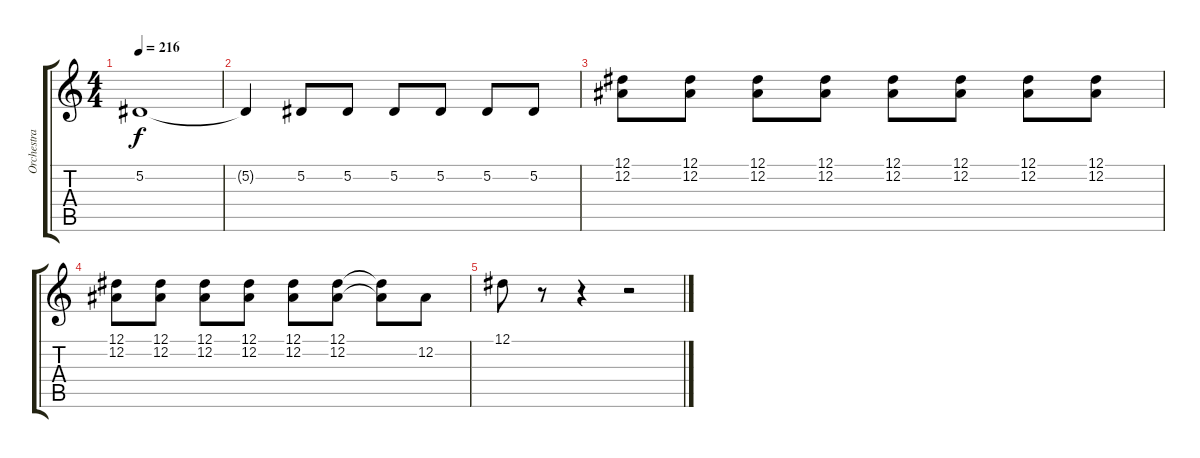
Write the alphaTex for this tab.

\track ("Orchestra 1" "Orchestra ") {instrument stringensemble1}
\staff {score tabs}
\tuning (Eb4 Bb3 Gb3 Db3 Ab2 Eb2) {hide}
\ts (4 4)
\tempo 216
\clef g2
\ks c
5.2{t}.1{dy f} |
5.2{t}.4 5.2.8 5.2.8 5.2.8 5.2.8 5.2.8 5.2.8 |
(12.1 12.2).8 (12.1 12.2).8 (12.1 12.2).8 (12.1 12.2).8 (12.1 12.2).8 (12.1 12.2).8 (12.1 12.2).8 (12.1 12.2).8 |
(12.1 12.2).8 (12.1 12.2).8 (12.1 12.2).8 (12.1 12.2).8 (12.1 12.2).8 (12.1 12.2).8 (12.1{t} 12.2{t}).8 12.2.8 |
12.1.8 r.8 r.4 r.2
